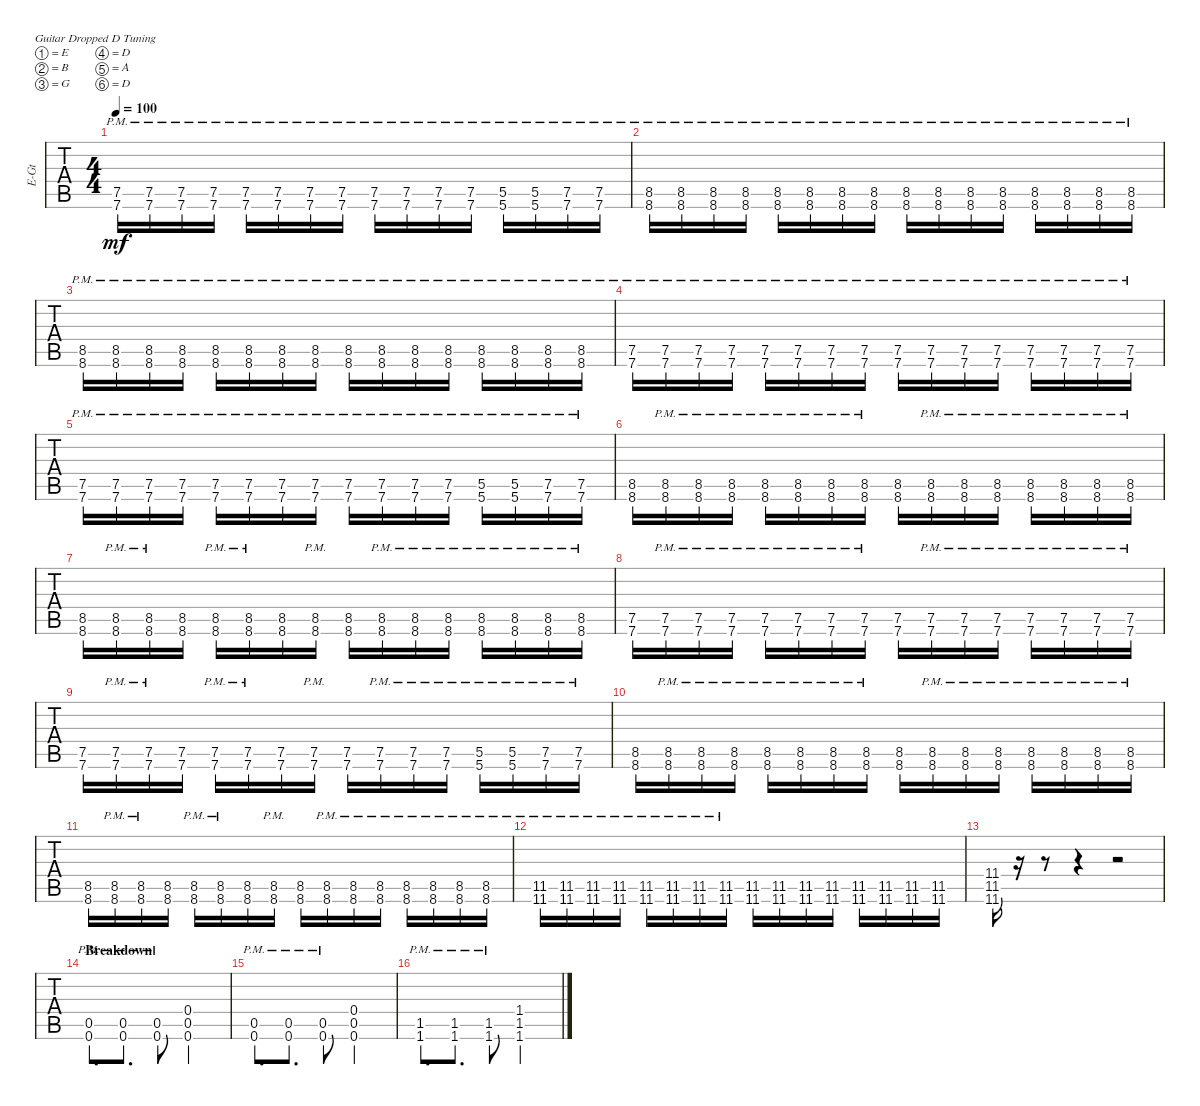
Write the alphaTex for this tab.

\defaultSystemsLayout 4
\bracketExtendMode groupsimilarinstruments
\multiBarRest
\otherSystemsTrackNameOrientation horizontal
\track ("Matthew" "E-Gt") {instrument distortionguitar}
\staff {tabs}
\tuning (E4 B3 G3 D3 A2 D2)
\ts (4 4)
\tempo 100
\clef g2
\ks c
(7.6{pm} 7.5{pm}).16{dy mf} (7.6{pm} 7.5{pm}).16 (7.6{pm} 7.5{pm}).16 (7.6{pm} 7.5{pm}).16 (7.6{pm} 7.5{pm}).16 (7.6{pm} 7.5{pm}).16 (7.6{pm} 7.5{pm}).16 (7.6{pm} 7.5{pm}).16 (7.6{pm} 7.5{pm}).16 (7.6{pm} 7.5{pm}).16 (7.6{pm} 7.5{pm}).16 (7.6{pm} 7.5{pm}).16 (5.6{pm} 5.5{pm}).16 (5.6{pm} 5.5{pm}).16 (7.6{pm} 7.5{pm}).16 (7.6{pm} 7.5{pm}).16 |
(8.6{pm acc #} 8.5{pm}).16 (8.6{pm acc #} 8.5{pm}).16 (8.6{pm acc #} 8.5{pm}).16 (8.6{pm acc #} 8.5{pm}).16 (8.6{pm acc #} 8.5{pm}).16 (8.6{pm acc #} 8.5{pm}).16 (8.6{pm acc #} 8.5{pm}).16 (8.6{pm acc #} 8.5{pm}).16 (8.6{pm acc #} 8.5{pm}).16 (8.6{pm acc #} 8.5{pm}).16 (8.6{pm acc #} 8.5{pm}).16 (8.6{pm acc #} 8.5{pm}).16 (8.6{pm acc #} 8.5{pm}).16 (8.6{pm acc #} 8.5{pm}).16 (8.6{pm acc #} 8.5{pm}).16 (8.6{pm acc #} 8.5{pm}).16 |
(8.6{pm acc #} 8.5{pm}).16 (8.6{pm acc #} 8.5{pm}).16 (8.6{pm acc #} 8.5{pm}).16 (8.6{pm acc #} 8.5{pm}).16 (8.6{pm acc #} 8.5{pm}).16 (8.6{pm acc #} 8.5{pm}).16 (8.6{pm acc #} 8.5{pm}).16 (8.6{pm acc #} 8.5{pm}).16 (8.6{pm acc #} 8.5{pm}).16 (8.6{pm acc #} 8.5{pm}).16 (8.6{pm acc #} 8.5{pm}).16 (8.6{pm acc #} 8.5{pm}).16 (8.6{pm acc #} 8.5{pm}).16 (8.6{pm acc #} 8.5{pm}).16 (8.6{pm acc #} 8.5{pm}).16 (8.6{pm acc #} 8.5{pm}).16 |
(7.6{pm} 7.5{pm}).16 (7.6{pm} 7.5{pm}).16 (7.6{pm} 7.5{pm}).16 (7.6{pm} 7.5{pm}).16 (7.6{pm} 7.5{pm}).16 (7.6{pm} 7.5{pm}).16 (7.6{pm} 7.5{pm}).16 (7.6{pm} 7.5{pm}).16 (7.6{pm} 7.5{pm}).16 (7.6{pm} 7.5{pm}).16 (7.6{pm} 7.5{pm}).16 (7.6{pm} 7.5{pm}).16 (7.6{pm} 7.5{pm}).16 (7.6{pm} 7.5{pm}).16 (7.6{pm} 7.5{pm}).16 (7.6{pm} 7.5{pm}).16 |
(7.6{pm} 7.5{pm}).16 (7.6{pm} 7.5{pm}).16 (7.6{pm} 7.5{pm}).16 (7.6{pm} 7.5{pm}).16 (7.6{pm} 7.5{pm}).16 (7.6{pm} 7.5{pm}).16 (7.6{pm} 7.5{pm}).16 (7.6{pm} 7.5{pm}).16 (7.6{pm} 7.5{pm}).16 (7.6{pm} 7.5{pm}).16 (7.6{pm} 7.5{pm}).16 (7.6{pm} 7.5{pm}).16 (5.6{pm} 5.5{pm}).16 (5.6{pm} 5.5{pm}).16 (7.6{pm} 7.5{pm}).16 (7.6{pm} 7.5{pm}).16 |
(8.6{acc #} 8.5).16 (8.6{pm acc #} 8.5{pm}).16 (8.6{pm acc #} 8.5{pm}).16 (8.6{pm acc #} 8.5{pm}).16 (8.6{pm acc #} 8.5{pm}).16 (8.6{pm acc #} 8.5{pm}).16 (8.6{pm acc #} 8.5{pm}).16 (8.6{pm acc #} 8.5{pm}).16 (8.6{acc #} 8.5).16 (8.6{pm acc #} 8.5{pm}).16 (8.6{pm acc #} 8.5{pm}).16 (8.6{pm acc #} 8.5{pm}).16 (8.6{pm acc #} 8.5{pm}).16 (8.6{pm acc #} 8.5{pm}).16 (8.6{pm acc #} 8.5{pm}).16 (8.6{pm acc #} 8.5{pm}).16 |
(8.6{acc #} 8.5).16 (8.6{pm acc #} 8.5{pm}).16 (8.6{pm acc #} 8.5{pm}).16 (8.6{acc #} 8.5).16 (8.6{pm acc #} 8.5{pm}).16 (8.6{pm acc #} 8.5{pm}).16 (8.6{acc #} 8.5).16 (8.6{pm acc #} 8.5{pm}).16 (8.6{acc #} 8.5).16 (8.6{pm acc #} 8.5{pm}).16 (8.6{pm acc #} 8.5{pm}).16 (8.6{pm acc #} 8.5{pm}).16 (8.6{pm acc #} 8.5{pm}).16 (8.6{pm acc #} 8.5{pm}).16 (8.6{pm acc #} 8.5{pm}).16 (8.6{pm acc #} 8.5{pm}).16 |
(7.6 7.5).16 (7.6{pm} 7.5{pm}).16 (7.6{pm} 7.5{pm}).16 (7.6{pm} 7.5{pm}).16 (7.6{pm} 7.5{pm}).16 (7.6{pm} 7.5{pm}).16 (7.6{pm} 7.5{pm}).16 (7.6{pm} 7.5{pm}).16 (7.6 7.5).16 (7.6{pm} 7.5{pm}).16 (7.6{pm} 7.5{pm}).16 (7.6{pm} 7.5{pm}).16 (7.6{pm} 7.5{pm}).16 (7.6{pm} 7.5{pm}).16 (7.6{pm} 7.5{pm}).16 (7.6{pm} 7.5{pm}).16 |
(7.6 7.5).16 (7.6{pm} 7.5{pm}).16 (7.6{pm} 7.5{pm}).16 (7.6 7.5).16 (7.6{pm} 7.5{pm}).16 (7.6{pm} 7.5{pm}).16 (7.6 7.5).16 (7.6{pm} 7.5{pm}).16 (7.6 7.5).16 (7.6{pm} 7.5{pm}).16 (7.6{pm} 7.5{pm}).16 (7.6{pm} 7.5{pm}).16 (5.6{pm} 5.5{pm}).16 (5.6{pm} 5.5{pm}).16 (7.6{pm} 7.5{pm}).16 (7.6{pm} 7.5{pm}).16 |
(8.6{acc #} 8.5).16 (8.6{pm acc #} 8.5{pm}).16 (8.6{pm acc #} 8.5{pm}).16 (8.6{pm acc #} 8.5{pm}).16 (8.6{pm acc #} 8.5{pm}).16 (8.6{pm acc #} 8.5{pm}).16 (8.6{pm acc #} 8.5{pm}).16 (8.6{pm acc #} 8.5{pm}).16 (8.6{acc #} 8.5).16 (8.6{pm acc #} 8.5{pm}).16 (8.6{pm acc #} 8.5{pm}).16 (8.6{pm acc #} 8.5{pm}).16 (8.6{pm acc #} 8.5{pm}).16 (8.6{pm acc #} 8.5{pm}).16 (8.6{pm acc #} 8.5{pm}).16 (8.6{pm acc #} 8.5{pm}).16 |
(8.6{acc #} 8.5).16 (8.6{pm acc #} 8.5{pm}).16 (8.6{pm acc #} 8.5{pm}).16 (8.6{acc #} 8.5).16 (8.6{pm acc #} 8.5{pm}).16 (8.6{pm acc #} 8.5{pm}).16 (8.6{acc #} 8.5).16 (8.6{pm acc #} 8.5{pm}).16 (8.6{acc #} 8.5).16 (8.6{pm acc #} 8.5{pm}).16 (8.6{pm acc #} 8.5{pm}).16 (8.6{pm acc #} 8.5{pm}).16 (8.6{pm acc #} 8.5{pm}).16 (8.6{pm acc #} 8.5{pm}).16 (8.6{pm acc #} 8.5{pm}).16 (8.6{pm acc #} 8.5{pm}).16 |
(11.5{pm acc #} 11.6{pm acc #}).16 (11.5{pm acc #} 11.6{pm acc #}).16 (11.5{pm acc #} 11.6{pm acc #}).16 (11.5{pm acc #} 11.6{pm acc #}).16 (11.5{pm acc #} 11.6{pm acc #}).16 (11.6{pm acc #} 11.5{pm acc #}).16 (11.6{pm acc #} 11.5{pm acc #}).16 (11.6{pm acc #} 11.5{pm acc #}).16 (11.5{acc #} 11.6{acc #}).16 (11.5{acc #} 11.6{acc #}).16 (11.5{acc #} 11.6{acc #}).16 (11.5{acc #} 11.6{acc #}).16 (11.5{acc #} 11.6{acc #}).16 (11.6{acc #} 11.5{acc #}).16 (11.6{acc #} 11.5{acc #}).16 (11.6{acc #} 11.5{acc #}).16 |
(11.5{acc #} 11.6{acc #} 11.4{acc #}).16 r.16 r.8 r.4 r.2 |
\section ("" "Breakdown")
(0.6{pm} 0.5{pm}).8{d} (0.6{pm} 0.5{pm}).8{d} (0.6{pm} 0.5{pm}).8 (0.6 0.5 0.4).2 |
(0.6{pm} 0.5{pm}).8{d} (0.6{pm} 0.5{pm}).8{d} (0.6{pm} 0.5{pm}).8 (0.6 0.5 0.4).2 |
(1.6{pm acc #} 1.5{pm acc #}).8{d} (1.6{pm acc #} 1.5{pm acc #}).8{d} (1.6{pm acc #} 1.5{pm acc #}).8 (1.6{acc #} 1.5{acc #} 1.4{acc #}).2
